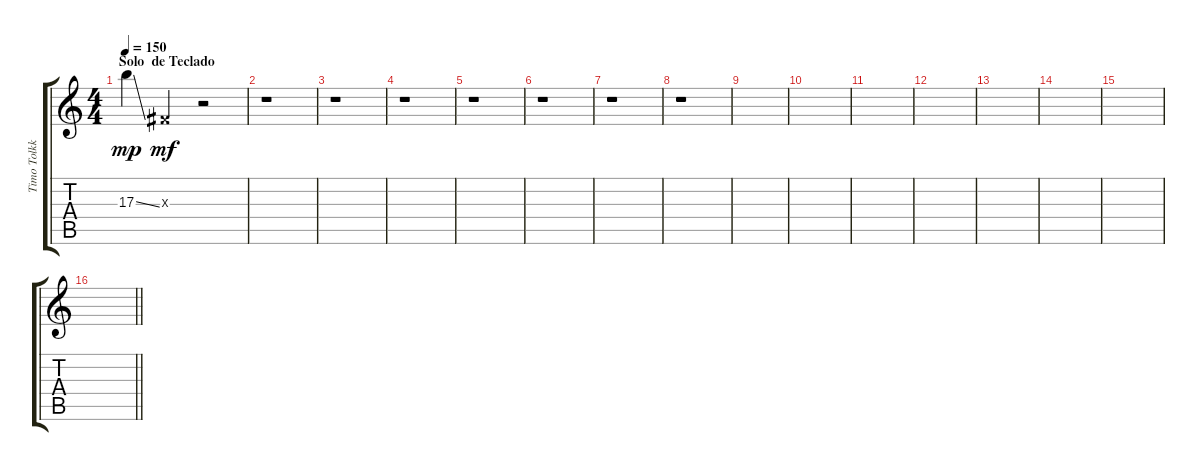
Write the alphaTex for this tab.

\track ("Timo Tolkki" "Timo Tolkk") {instrument distortionguitar}
\staff {score tabs}
\tuning (Eb4 Bb3 Gb3 Db3 Ab2 Eb2) {hide}
\ts (4 4)
\section ("" "Solo  de Teclado")
\tempo 150
\clef g2
\ks c
17.3{ss}.4{dy mp} 0.3{x}.4{dy mf} r.2 |
r.1 |
r.1 |
r.1 |
r.1 |
r.1 |
r.1 |
r.1 |
|
|
|
|
|
|
|
\barLineRight lightlight
